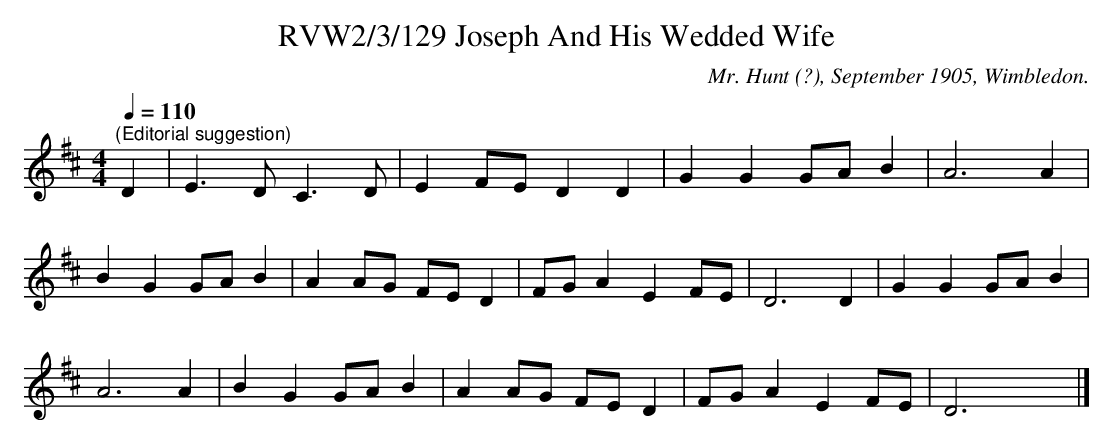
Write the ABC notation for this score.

X:1
T:RVW2/3/129 Joseph And His Wedded Wife
C:Mr. Hunt (?), September 1905, Wimbledon.
L:1/8
Q:1/4=110
M:4/4
K:D
"^(Editorial suggestion)" D2 | E3 D C3 D | E2 FE D2 D2 | G2 G2 GA B2 | A6 A2 |$ B2 G2 GA B2 |
A2 AG FE D2 | FG A2 E2 FE | D6 D2 | G2 G2 GA B2 |$ A6 A2 | B2 G2 GA B2 | A2 AG FE D2 |
FG A2 E2 FE | D6 x4 |]
